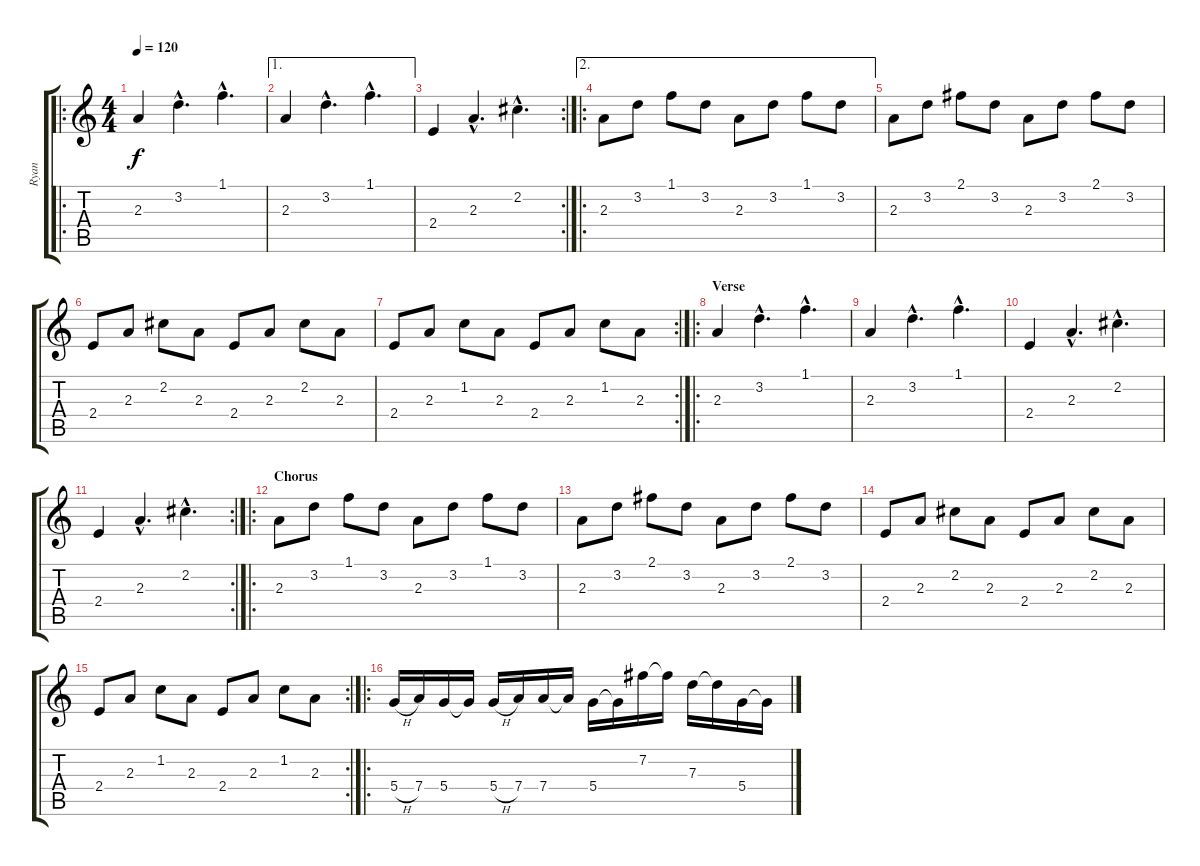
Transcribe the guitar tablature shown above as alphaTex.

\track ("Ryan" "Ryan") {instrument distortionguitar}
\staff {score tabs}
\tuning (E4 B3 G3 D3 A2 E2) {hide}
\ro
\ts (4 4)
\tempo 120
\clef g2
\ks c
2.3.4{dy f instrument distortionguitar} 3.2{hac}.4{d} 1.1{hac}.4{d} |
\ae 1
2.3.4 3.2{hac}.4{d} 1.1{hac}.4{d} |
\rc 2
2.4.4 2.3{hac}.4{d} 2.2{hac}.4{d} |
\ae 2
\ro
2.3.8 3.2.8 1.1.8 3.2.8 2.3.8 3.2.8 1.1.8 3.2.8 |
2.3.8 3.2.8 2.1.8 3.2.8 2.3.8 3.2.8 2.1.8 3.2.8 |
2.4.8 2.3.8 2.2.8 2.3.8 2.4.8 2.3.8 2.2.8 2.3.8 |
\rc 2
2.4.8 2.3.8 1.2.8 2.3.8 2.4.8 2.3.8 1.2.8 2.3.8 |
\ro
\section ("" "Verse")
2.3.4 3.2{hac}.4{d} 1.1{hac}.4{d} |
2.3.4 3.2{hac}.4{d} 1.1{hac}.4{d} |
2.4.4 2.3{hac}.4{d} 2.2{hac}.4{d} |
\rc 2
2.4.4 2.3{hac}.4{d} 2.2{hac}.4{d} |
\ro
\section ("" "Chorus")
2.3.8 3.2.8 1.1.8 3.2.8 2.3.8 3.2.8 1.1.8 3.2.8 |
2.3.8 3.2.8 2.1.8 3.2.8 2.3.8 3.2.8 2.1.8 3.2.8 |
2.4.8 2.3.8 2.2.8 2.3.8 2.4.8 2.3.8 2.2.8 2.3.8 |
\rc 2
2.4.8 2.3.8 1.2.8 2.3.8 2.4.8 2.3.8 1.2.8 2.3.8 |
\ro
5.4{h}.16 7.4.16 5.4.16 5.4{t}.16 5.4{h}.16 7.4.16 7.4.16 7.4{t}.16 5.4.16 5.4{t}.16 7.2.16 7.2{t}.16 7.3.16 7.3{t}.16 5.4.16 5.4{t}.16
